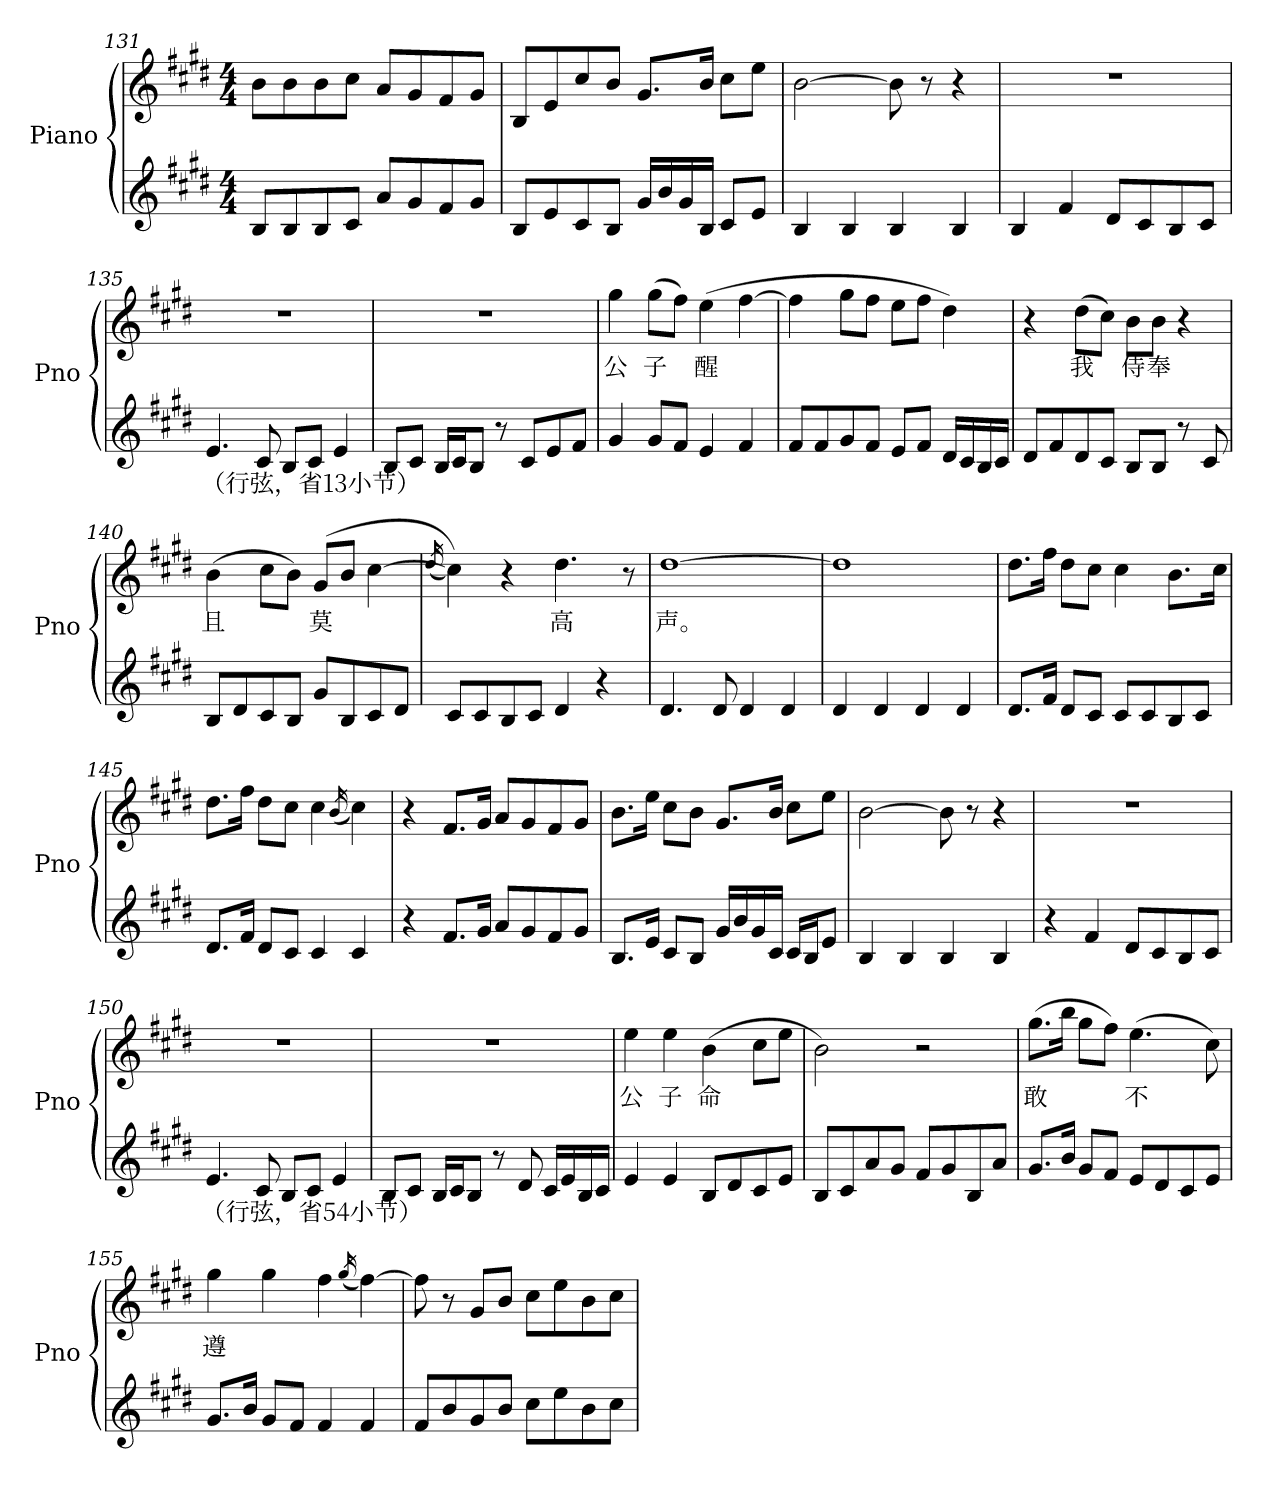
**kern	**text	**kern	**text
*part2	*part2	*part1	*part1
*staff2	*staff2	*staff1	*staff1
*I"Piano	*	*I"Piano	*
*I'Pno	*	*I'Pno	*
*clefG2	*	*clefG2	*
*k[f#c#g#d#]	*	*k[f#c#g#d#]	*
*M4/4	*	*M4/4	*
=131	=131	=131	=131
8B/L	.	8b\L	.
8B/	.	8b\	.
8B/	.	8b\	.
8c#/J	.	8cc#\J	.
8a/L	.	8a/L	.
8g#/	.	8g#/	.
8f#/	.	8f#/	.
8g#/J	.	8g#/J	.
=132	=132	=132	=132
8B/L	.	8B/L	.
8e/	.	8e/	.
8c#/	.	8cc#/	.
8B/J	.	8b/J	.
16g#/LL	.	8.g#/L	.
16b/	.	.	.
16g#/	.	.	.
16B/JJ	.	16b/Jk	.
8c#/L	.	8cc#\L	.
8e/J	.	8ee\J	.
=133	=133	=133	=133
4B/	.	[2b\	.
4B/	.	.	.
4B/	.	8b\]	.
.	.	8r	.
4B/	.	4r	.
=134	=134	=134	=134
4B/	.	1r	.
4f#/	.	.	.
8d#/L	.	.	.
8c#/	.	.	.
8B/	.	.	.
8c#/J	.	.	.
!!LO:PB:g=z
=135	=135	=135	=135
!	!LO:LY:b	!	!
4.e/	（行弦，省13小节）	1r	.
8c#/	.	.	.
8B/L	.	.	.
8c#/J	.	.	.
4e/	.	.	.
=136	=136	=136	=136
8B/L	.	1r	.
8c#/J	.	.	.
16B/LL	.	.	.
16c#/J	.	.	.
8B/J	.	.	.
8r	.	.	.
8c#/L	.	.	.
8e/	.	.	.
8f#/J	.	.	.
=137	=137	=137	=137
!	!	!	!LO:LY:b
4g#/	.	4gg#\	公
!	!	!	!LO:LY:b
8g#/L	.	(>8gg#\L	子
8f#/J	.	8ff#\J)	.
!	!	!	!LO:LY:b
4e/	.	(>4ee\	醒
4f#/	.	[4ff#\	.
=138	=138	=138	=138
8f#/L	.	4ff#\]	.
8f#/	.	.	.
8g#/	.	8gg#\L	.
8f#/J	.	8ff#\J	.
8e/L	.	8ee\L	.
8f#/J	.	8ff#\J	.
16d#/LL	.	4dd#\)	.
16c#/	.	.	.
16B/	.	.	.
16c#/JJ	.	.	.
!!LO:LB:g=z
=139	=139	=139	=139
8d#/L	.	4r	.
8f#/	.	.	.
!	!	!	!LO:LY:b
8d#/	.	(>8dd#\L	我
8c#/J	.	8cc#\J)	.
!	!	!	!LO:LY:b
8B/L	.	8b\L	侍
!	!	!	!LO:LY:b
8B/J	.	8b\J	奉
8r	.	4r	.
8c#/	.	.	.
=140	=140	=140	=140
!	!	!	!LO:LY:b
8B/L	.	(>4b\	且
8d#/	.	.	.
8c#/	.	8cc#\L	.
8B/J	.	8b\J)	.
!	!	!	!LO:LY:b
8g#/L	.	(>8g#/L	莫
8B/	.	8b/J	.
8c#/	.	[4cc#\	.
8d#/J	.	.	.
=141	=141	=141	=141
.	.	(<16qdd#/	.
8c#/L	.	4cc#\]))	.
8c#/	.	.	.
8B/	.	4r	.
8c#/J	.	.	.
!	!	!	!LO:LY:b
4d#/	.	4.dd#\	高
4r	.	.	.
.	.	8r	.
=142	=142	=142	=142
!	!	!	!LO:LY:b
4.d#/	.	[1dd#	声。
8d#/	.	.	.
4d#/	.	.	.
4d#/	.	.	.
=143	=143	=143	=143
4d#/	.	1dd#]	.
4d#/	.	.	.
4d#/	.	.	.
4d#/	.	.	.
!!LO:LB:g=z
=144	=144	=144	=144
8.d#/L	.	8.dd#\L	.
16f#/Jk	.	16ff#\Jk	.
8d#/L	.	8dd#\L	.
8c#/J	.	8cc#\J	.
8c#/L	.	4cc#\	.
8c#/	.	.	.
8B/	.	8.b\L	.
8c#/J	.	.	.
.	.	16cc#\Jk	.
=145	=145	=145	=145
8.d#/L	.	8.dd#\L	.
16f#/Jk	.	16ff#\Jk	.
8d#/L	.	8dd#\L	.
8c#/J	.	8cc#\J	.
4c#/	.	4cc#\	.
.	.	(<16qb/	.
4c#/	.	4cc#\)	.
=146	=146	=146	=146
4r	.	4r	.
8.f#/L	.	8.f#/L	.
16g#/Jk	.	16g#/Jk	.
8a/L	.	8a/L	.
8g#/	.	8g#/	.
8f#/	.	8f#/	.
8g#/J	.	8g#/J	.
=147	=147	=147	=147
8.B/L	.	8.b\L	.
16e/Jk	.	16ee\Jk	.
8c#/L	.	8cc#\L	.
8B/J	.	8b\J	.
16g#/LL	.	8.g#/L	.
16b/	.	.	.
16g#/	.	.	.
16c#/JJ	.	16b/Jk	.
16c#/LL	.	8cc#\L	.
16B/J	.	.	.
8e/J	.	8ee\J	.
!!LO:LB:g=z
=148	=148	=148	=148
4B/	.	[2b\	.
4B/	.	.	.
4B/	.	8b\]	.
.	.	8r	.
4B/	.	4r	.
=149	=149	=149	=149
4r	.	1r	.
4f#/	.	.	.
8d#/L	.	.	.
8c#/	.	.	.
8B/	.	.	.
8c#/J	.	.	.
=150	=150	=150	=150
!	!LO:LY:b	!	!
4.e/	（行弦，省54小节）	1r	.
8c#/	.	.	.
8B/L	.	.	.
8c#/J	.	.	.
4e/	.	.	.
=151	=151	=151	=151
8B/L	.	1r	.
8c#/J	.	.	.
16B/LL	.	.	.
16c#/J	.	.	.
8B/J	.	.	.
8r	.	.	.
8d#/	.	.	.
16c#/LL	.	.	.
16e/	.	.	.
16B/	.	.	.
16c#/JJ	.	.	.
!!LO:LB:g=z
=152	=152	=152	=152
!	!	!	!LO:LY:b
4e/	.	4ee\	公
!	!	!	!LO:LY:b
4e/	.	4ee\	子
!	!	!	!LO:LY:b
8B/L	.	(>4b\	命
8d#/	.	.	.
8c#/	.	8cc#\L	.
8e/J	.	8ee\J	.
=153	=153	=153	=153
8B/L	.	2b\)	.
8c#/	.	.	.
8a/	.	.	.
8g#/J	.	.	.
8f#/L	.	2r	.
8g#/	.	.	.
8B/	.	.	.
8a/J	.	.	.
=154	=154	=154	=154
!	!	!	!LO:LY:b
8.g#/L	.	(>8.gg#\L	敢
16b/Jk	.	16bb\Jk	.
8g#/L	.	8gg#\L	.
8f#/J	.	8ff#\J)	.
!	!	!	!LO:LY:b
8e/L	.	(>4.ee\	不
8d#/	.	.	.
8c#/	.	.	.
8e/J	.	8cc#\)	.
=155	=155	=155	=155
!	!	!	!LO:LY:b
8.g#/L	.	4gg#\	遵
16b/Jk	.	.	.
8g#/L	.	4gg#\	.
8f#/J	.	.	.
4f#/	.	4ff#\	.
.	.	(<16qgg#/	.
4f#/	.	[4ff#\)	.
=156	=156	=156	=156
8f#/L	.	8ff#\]	.
8b/	.	8r	.
8g#/	.	8g#/L	.
8b/J	.	8b/J	.
8cc#\L	.	8cc#\L	.
8ee\	.	8ee\	.
8b\	.	8b\	.
8cc#\J	.	8cc#\J	.
=	=	=	=
*-	*-	*-	*-
